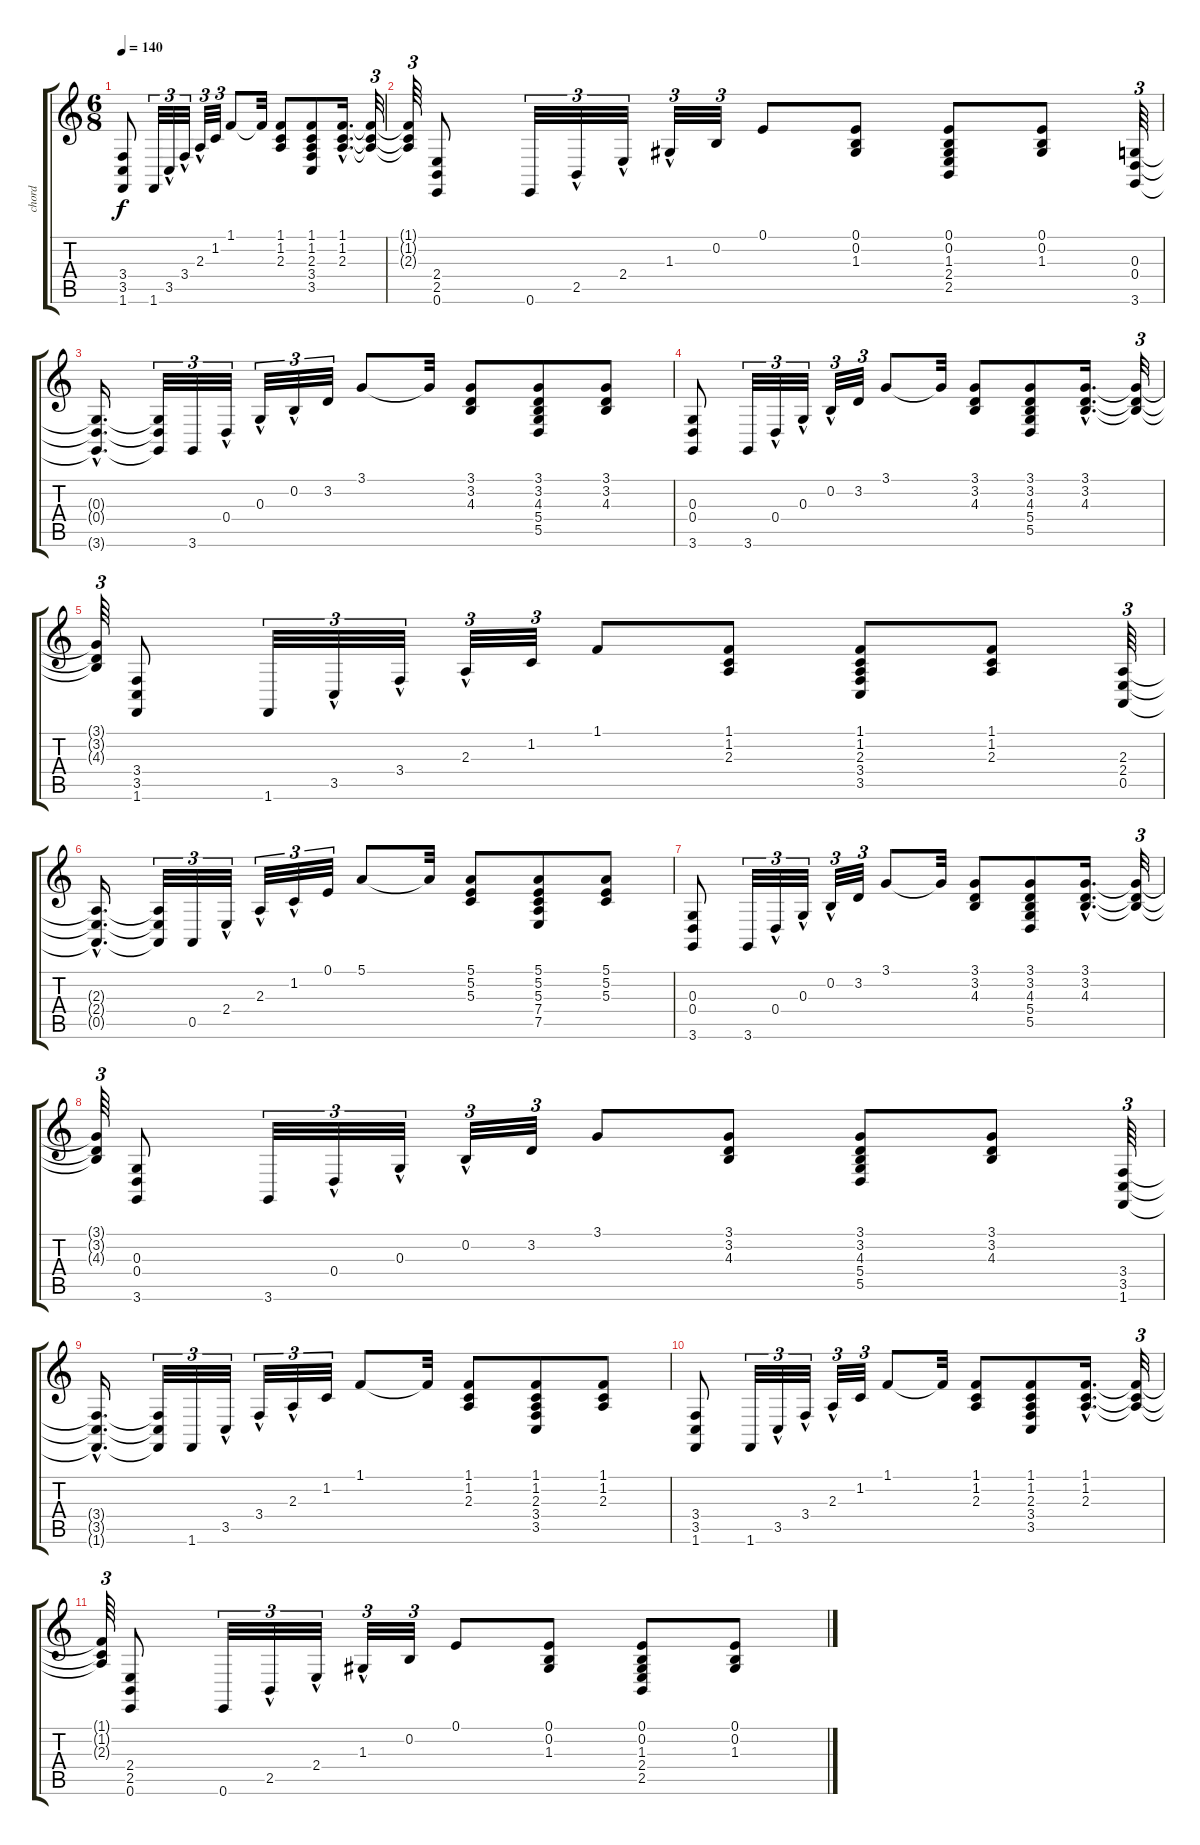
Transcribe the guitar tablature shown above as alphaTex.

\track ("chord" "chord") {instrument electricgrandpiano}
\staff {score tabs}
\tuning (E4 B3 G3 D3 A2 E2) {hide}
\ts (6 8)
\tempo 140
\clef g2
\ks c
(3.4 3.5 1.6).8{dy f} 1.6.32{tu (3 2)} 3.5{hac}.32{tu (3 2)} 3.4{hac}.32{tu (3 2)} 2.3{hac}.32{tu (3 2)} 1.2.32{tu (3 2)} 1.1.8 1.1{t}.32 (1.1 1.2 2.3).8 (1.1 1.2 2.3 3.4 3.5).8 (1.1{hac} 1.2{hac} 2.3{hac}).16{d} (1.1{t} 1.2{t} 2.3{t}).32{tu (3 2)} |
(1.1{t} 1.2{t} 2.3{t}).64{tu (3 2)} (2.4 2.5 0.6).8 0.6.32{tu (3 2)} 2.5{hac}.32{tu (3 2)} 2.4{hac}.32{tu (3 2)} 1.3{hac}.32{tu (3 2)} 0.2.32{tu (3 2)} 0.1.8 (0.1 0.2 1.3).8 (0.1 0.2 1.3 2.4 2.5).8 (0.1 0.2 1.3).8 (0.3 0.4 3.6).64{tu (3 2)} |
(0.3{hac t} 0.4{hac t} 3.6{hac t}).16{d} (0.3{t} 0.4{t} 3.6{t}).32{tu (3 2)} 3.6.32{tu (3 2)} 0.4{hac}.32{tu (3 2)} 0.3{hac}.32{tu (3 2)} 0.2{hac}.32{tu (3 2)} 3.2.32{tu (3 2)} 3.1.8 3.1{t}.32 (3.1 3.2 4.3).8 (3.1 3.2 4.3 5.4 5.5).8 (3.1 3.2 4.3).8 |
(0.3 0.4 3.6).8 3.6.32{tu (3 2)} 0.4{hac}.32{tu (3 2)} 0.3{hac}.32{tu (3 2)} 0.2{hac}.32{tu (3 2)} 3.2.32{tu (3 2)} 3.1.8 3.1{t}.32 (3.1 3.2 4.3).8 (3.1 3.2 4.3 5.4 5.5).8 (3.1{hac} 3.2{hac} 4.3{hac}).16{d} (3.1{t} 3.2{t} 4.3{t}).32{tu (3 2)} |
(3.1{t} 3.2{t} 4.3{t}).64{tu (3 2)} (3.4 3.5 1.6).8 1.6.32{tu (3 2)} 3.5{hac}.32{tu (3 2)} 3.4{hac}.32{tu (3 2)} 2.3{hac}.32{tu (3 2)} 1.2.32{tu (3 2)} 1.1.8 (1.1 1.2 2.3).8 (1.1 1.2 2.3 3.4 3.5).8 (1.1 1.2 2.3).8 (2.3 2.4 0.5).64{tu (3 2)} |
(2.3{hac t} 2.4{hac t} 0.5{hac t}).16{d} (2.3{t} 2.4{t} 0.5{t}).32{tu (3 2)} 0.5.32{tu (3 2)} 2.4{hac}.32{tu (3 2)} 2.3{hac}.32{tu (3 2)} 1.2{hac}.32{tu (3 2)} 0.1.32{tu (3 2)} 5.1.8 5.1{t}.32 (5.1 5.2 5.3).8 (5.1 5.2 5.3 7.4 7.5).8 (5.1 5.2 5.3).8 |
(0.3 0.4 3.6).8 3.6.32{tu (3 2)} 0.4{hac}.32{tu (3 2)} 0.3{hac}.32{tu (3 2)} 0.2{hac}.32{tu (3 2)} 3.2.32{tu (3 2)} 3.1.8 3.1{t}.32 (3.1 3.2 4.3).8 (3.1 3.2 4.3 5.4 5.5).8 (3.1{hac} 3.2{hac} 4.3{hac}).16{d} (3.1{t} 3.2{t} 4.3{t}).32{tu (3 2)} |
(3.1{t} 3.2{t} 4.3{t}).64{tu (3 2)} (0.3 0.4 3.6).8 3.6.32{tu (3 2)} 0.4{hac}.32{tu (3 2)} 0.3{hac}.32{tu (3 2)} 0.2{hac}.32{tu (3 2)} 3.2.32{tu (3 2)} 3.1.8 (3.1 3.2 4.3).8 (3.1 3.2 4.3 5.4 5.5).8 (3.1 3.2 4.3).8 (3.4 3.5 1.6).64{tu (3 2)} |
(3.4{hac t} 3.5{hac t} 1.6{hac t}).16{d} (3.4{t} 3.5{t} 1.6{t}).32{tu (3 2)} 1.6.32{tu (3 2)} 3.5{hac}.32{tu (3 2)} 3.4{hac}.32{tu (3 2)} 2.3{hac}.32{tu (3 2)} 1.2.32{tu (3 2)} 1.1.8 1.1{t}.32 (1.1 1.2 2.3).8 (1.1 1.2 2.3 3.4 3.5).8 (1.1 1.2 2.3).8 |
(3.4 3.5 1.6).8 1.6.32{tu (3 2)} 3.5{hac}.32{tu (3 2)} 3.4{hac}.32{tu (3 2)} 2.3{hac}.32{tu (3 2)} 1.2.32{tu (3 2)} 1.1.8 1.1{t}.32 (1.1 1.2 2.3).8 (1.1 1.2 2.3 3.4 3.5).8 (1.1{hac} 1.2{hac} 2.3{hac}).16{d} (1.1{t} 1.2{t} 2.3{t}).32{tu (3 2)} |
(1.1{t} 1.2{t} 2.3{t}).64{tu (3 2)} (2.4 2.5 0.6).8 0.6.32{tu (3 2)} 2.5{hac}.32{tu (3 2)} 2.4{hac}.32{tu (3 2)} 1.3{hac}.32{tu (3 2)} 0.2.32{tu (3 2)} 0.1.8 (0.1 0.2 1.3).8 (0.1 0.2 1.3 2.4 2.5).8 (0.1 0.2 1.3).8
